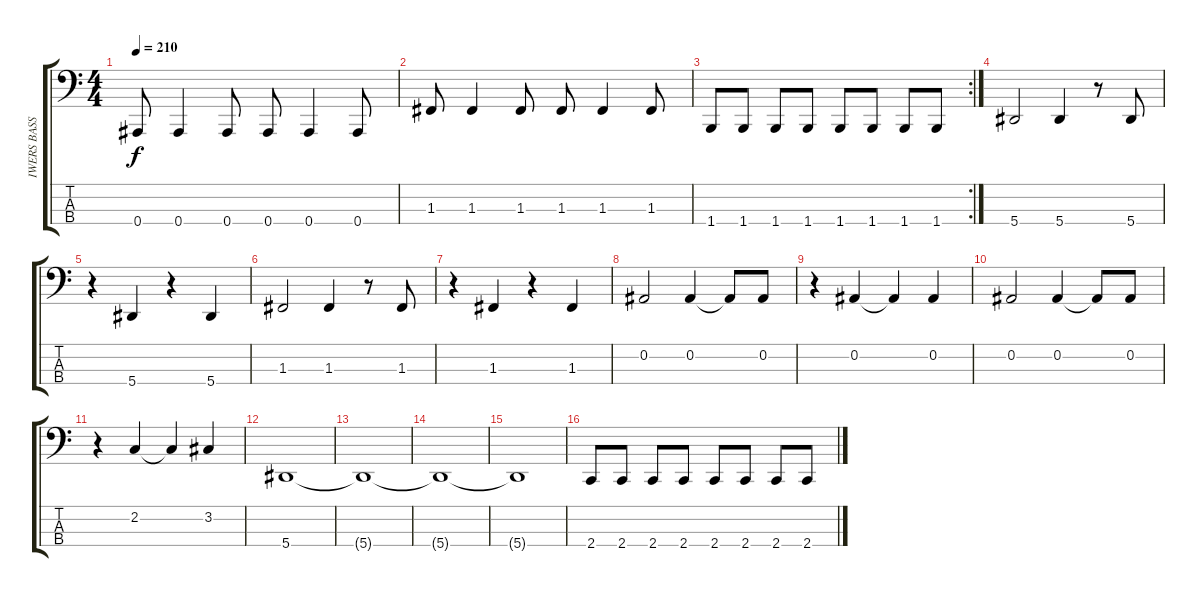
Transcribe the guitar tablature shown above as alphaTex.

\track ("IWERS BASS" "IWERS BASS") {instrument electricbassfinger}
\staff {score tabs}
\tuning (Eb2 Bb1 F1 Bb0) {hide}
\ts (4 4)
\tempo 210
\clef f4
\ks c
0.4.8{dy f} 0.4.4 0.4.8 0.4.8 0.4.4 0.4.8 |
1.3.8 1.3.4 1.3.8 1.3.8 1.3.4 1.3.8 |
\rc 2
1.4.8 1.4.8 1.4.8 1.4.8 1.4.8 1.4.8 1.4.8 1.4.8 |
5.4.2 5.4.4 r.8 5.4.8 |
r.4 5.4.4 r.4 5.4.4 |
1.3.2 1.3.4 r.8 1.3.8 |
r.4 1.3.4 r.4 1.3.4 |
0.2.2 0.2.4 0.2{t}.8 0.2.8 |
r.4 0.2.4 0.2{t}.4 0.2.4 |
0.2.2 0.2.4 0.2{t}.8 0.2.8 |
r.4 2.2.4 2.2{t}.4 3.2.4 |
5.4.1 |
5.4{t}.1 |
5.4{t}.1 |
5.4{t}.1 |
2.4.8 2.4.8 2.4.8 2.4.8 2.4.8 2.4.8 2.4.8 2.4.8
